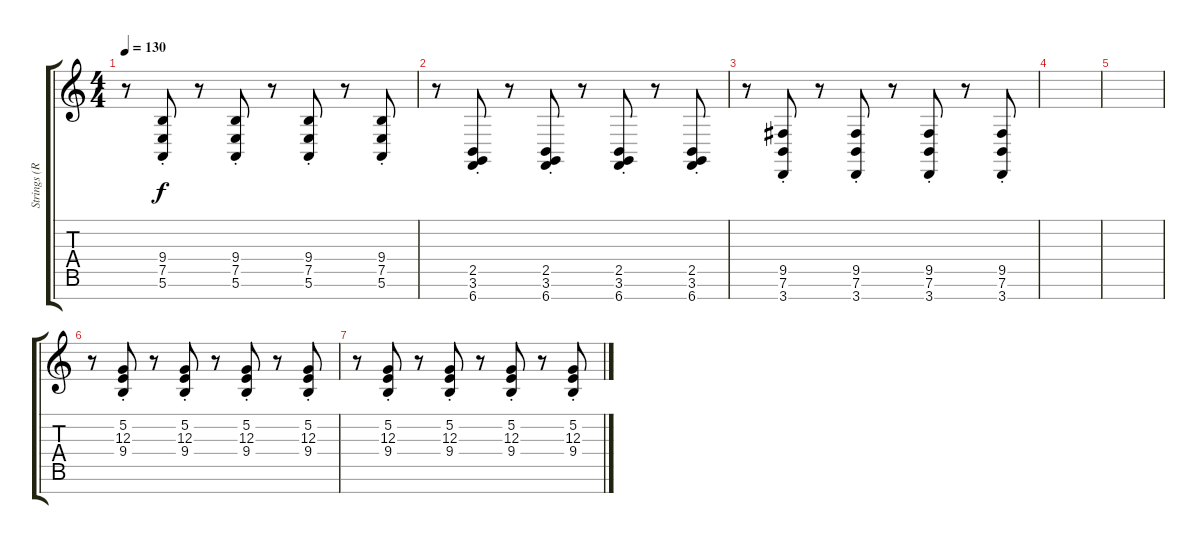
\track ("Strings (Rhythm)" "Strings (R") {instrument stringensemble1}
\staff {score tabs}
\tuning (E4 B3 G3 D3 A2 E2 B1) {hide}
\ts (4 4)
\tempo 130
\clef g2
\ks c
r.8{dy f} (9.4{st} 7.5{st} 5.6{st}).8 r.8 (9.4{st} 7.5{st} 5.6{st}).8 r.8 (9.4{st} 7.5{st} 5.6{st}).8 r.8 (9.4{st} 7.5{st} 5.6{st}).8 |
r.8 (2.5{st} 3.6{st} 6.7{st}).8 r.8 (2.5{st} 3.6{st} 6.7{st}).8 r.8 (2.5{st} 3.6{st} 6.7{st}).8 r.8 (2.5{st} 3.6{st} 6.7{st}).8 |
r.8 (9.5{st} 7.6{st} 3.7{st}).8 r.8 (9.5{st} 7.6{st} 3.7{st}).8 r.8 (9.5{st} 7.6{st} 3.7{st}).8 r.8 (9.5{st} 7.6{st} 3.7{st}).8 |
|
|
r.8{volume 0} (5.2{st} 12.3{st} 9.4{st}).8 r.8 (5.2{st} 12.3{st} 9.4{st}).8 r.8 (5.2{st} 12.3{st} 9.4{st}).8 r.8 (5.2{st} 12.3{st} 9.4{st}).8 |
r.8 (5.2{st} 12.3{st} 9.4{st}).8 r.8 (5.2{st} 12.3{st} 9.4{st}).8 r.8 (5.2{st} 12.3{st} 9.4{st}).8 r.8 (5.2{st} 12.3{st} 9.4{st}).8
